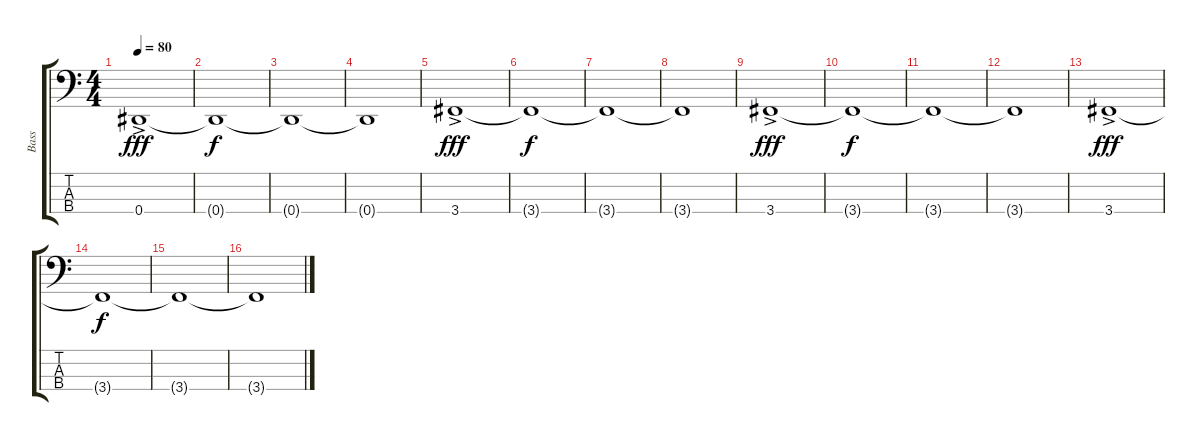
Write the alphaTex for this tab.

\track ("Bass" "Bass") {instrument synthbass2}
\staff {score tabs}
\tuning (Gb2 Db2 Ab1 Eb1) {hide}
\ts (4 4)
\tempo 80
\clef f4
\ks c
0.4{ac}.1{dy fff} |
0.4{t}.1{dy f} |
0.4{t}.1 |
0.4{t}.1 |
3.4{ac}.1{dy fff} |
3.4{t}.1{dy f} |
3.4{t}.1 |
3.4{t}.1 |
3.4{ac}.1{dy fff} |
3.4{t}.1{dy f} |
3.4{t}.1 |
3.4{t}.1 |
3.4{ac}.1{dy fff} |
3.4{t}.1{dy f} |
3.4{t}.1 |
3.4{t}.1
